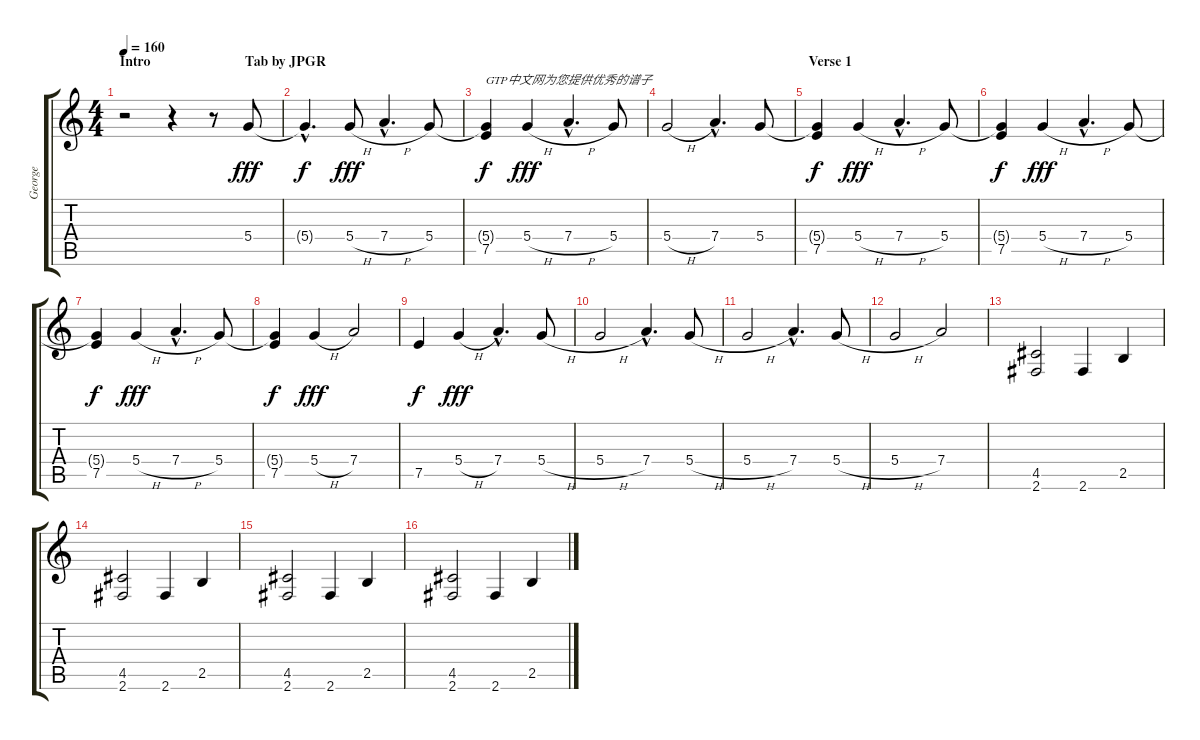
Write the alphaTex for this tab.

\track ("George" "George") {instrument electricguitarjazz}
\staff {score tabs}
\tuning (E4 B3 G3 D3 A2 E2) {hide}
\ts (4 4)
\section ("" "Intro                           Tab by JPGR")
\tempo 160
\clef g2
\ks c
r.2{dy fff instrument electricguitarjazz} r.4 r.8 5.4.8 |
5.4{hac t}.4{d dy f} 5.4{h}.8{dy fff} 7.4{h hac}.4{d} 5.4.8 |
(5.4{t} 7.5).4{txt "GTP中文网为您提供优秀的谱子" dy f} 5.4{h}.4{dy fff} 7.4{h hac}.4{d} 5.4.8 |
5.4{h}.2 7.4{hac}.4{d} 5.4.8 |
\section ("" "Verse 1")
(5.4{t} 7.5).4{dy f} 5.4{h}.4{dy fff} 7.4{h hac}.4{d} 5.4.8 |
(5.4{t} 7.5).4{dy f} 5.4{h}.4{dy fff} 7.4{h hac}.4{d} 5.4.8 |
(5.4{t} 7.5).4{dy f} 5.4{h}.4{dy fff} 7.4{h hac}.4{d} 5.4.8 |
(5.4{t} 7.5).4{dy f} 5.4{h}.4{dy fff} 7.4.2 |
7.5.4{dy f} 5.4{h}.4{dy fff} 7.4{hac}.4{d} 5.4{h}.8 |
5.4{h}.2 7.4{hac}.4{d} 5.4{h}.8 |
5.4{h}.2 7.4{hac}.4{d} 5.4{h}.8 |
5.4{h}.2 7.4.2 |
(4.5 2.6).2{volume 14} 2.6.4 2.5.4 |
(4.5 2.6).2 2.6.4 2.5.4 |
(4.5 2.6).2 2.6.4 2.5.4 |
(4.5 2.6).2 2.6.4 2.5.4
